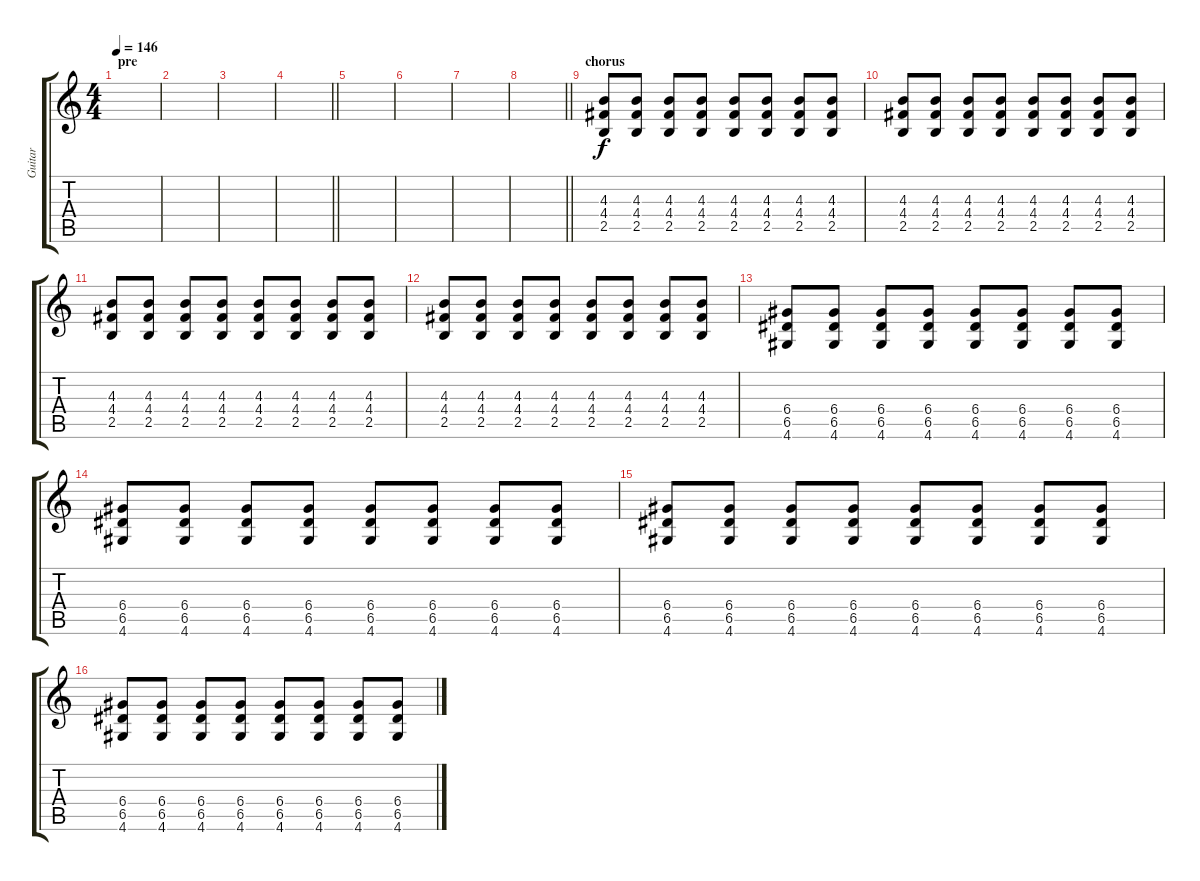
\track ("Guitar" "Guitar") {instrument overdrivenguitar}
\staff {score tabs}
\tuning (E4 B3 G3 D3 A2 E2) {hide}
\ts (4 4)
\section ("" "pre")
\tempo 146
\clef g2
\ks c
|
|
|
\barLineRight lightlight
|
|
|
|
\barLineRight lightlight
|
\section ("" "chorus")
(4.3 4.4 2.5).8{volume 16} (4.3 4.4 2.5).8 (4.3 4.4 2.5).8 (4.3 4.4 2.5).8 (4.3 4.4 2.5).8 (4.3 4.4 2.5).8 (4.3 4.4 2.5).8 (4.3 4.4 2.5).8 |
(4.3 4.4 2.5).8 (4.3 4.4 2.5).8 (4.3 4.4 2.5).8 (4.3 4.4 2.5).8 (4.3 4.4 2.5).8 (4.3 4.4 2.5).8 (4.3 4.4 2.5).8 (4.3 4.4 2.5).8 |
(4.3 4.4 2.5).8 (4.3 4.4 2.5).8 (4.3 4.4 2.5).8 (4.3 4.4 2.5).8 (4.3 4.4 2.5).8 (4.3 4.4 2.5).8 (4.3 4.4 2.5).8 (4.3 4.4 2.5).8 |
(4.3 4.4 2.5).8 (4.3 4.4 2.5).8 (4.3 4.4 2.5).8 (4.3 4.4 2.5).8 (4.3 4.4 2.5).8 (4.3 4.4 2.5).8 (4.3 4.4 2.5).8 (4.3 4.4 2.5).8 |
(6.4 6.5 4.6).8 (6.4 6.5 4.6).8 (6.4 6.5 4.6).8 (6.4 6.5 4.6).8 (6.4 6.5 4.6).8 (6.4 6.5 4.6).8 (6.4 6.5 4.6).8 (6.4 6.5 4.6).8 |
(6.4 6.5 4.6).8 (6.4 6.5 4.6).8 (6.4 6.5 4.6).8 (6.4 6.5 4.6).8 (6.4 6.5 4.6).8 (6.4 6.5 4.6).8 (6.4 6.5 4.6).8 (6.4 6.5 4.6).8 |
(6.4 6.5 4.6).8 (6.4 6.5 4.6).8 (6.4 6.5 4.6).8 (6.4 6.5 4.6).8 (6.4 6.5 4.6).8 (6.4 6.5 4.6).8 (6.4 6.5 4.6).8 (6.4 6.5 4.6).8 |
(6.4 6.5 4.6).8 (6.4 6.5 4.6).8 (6.4 6.5 4.6).8 (6.4 6.5 4.6).8 (6.4 6.5 4.6).8 (6.4 6.5 4.6).8 (6.4 6.5 4.6).8 (6.4 6.5 4.6).8
